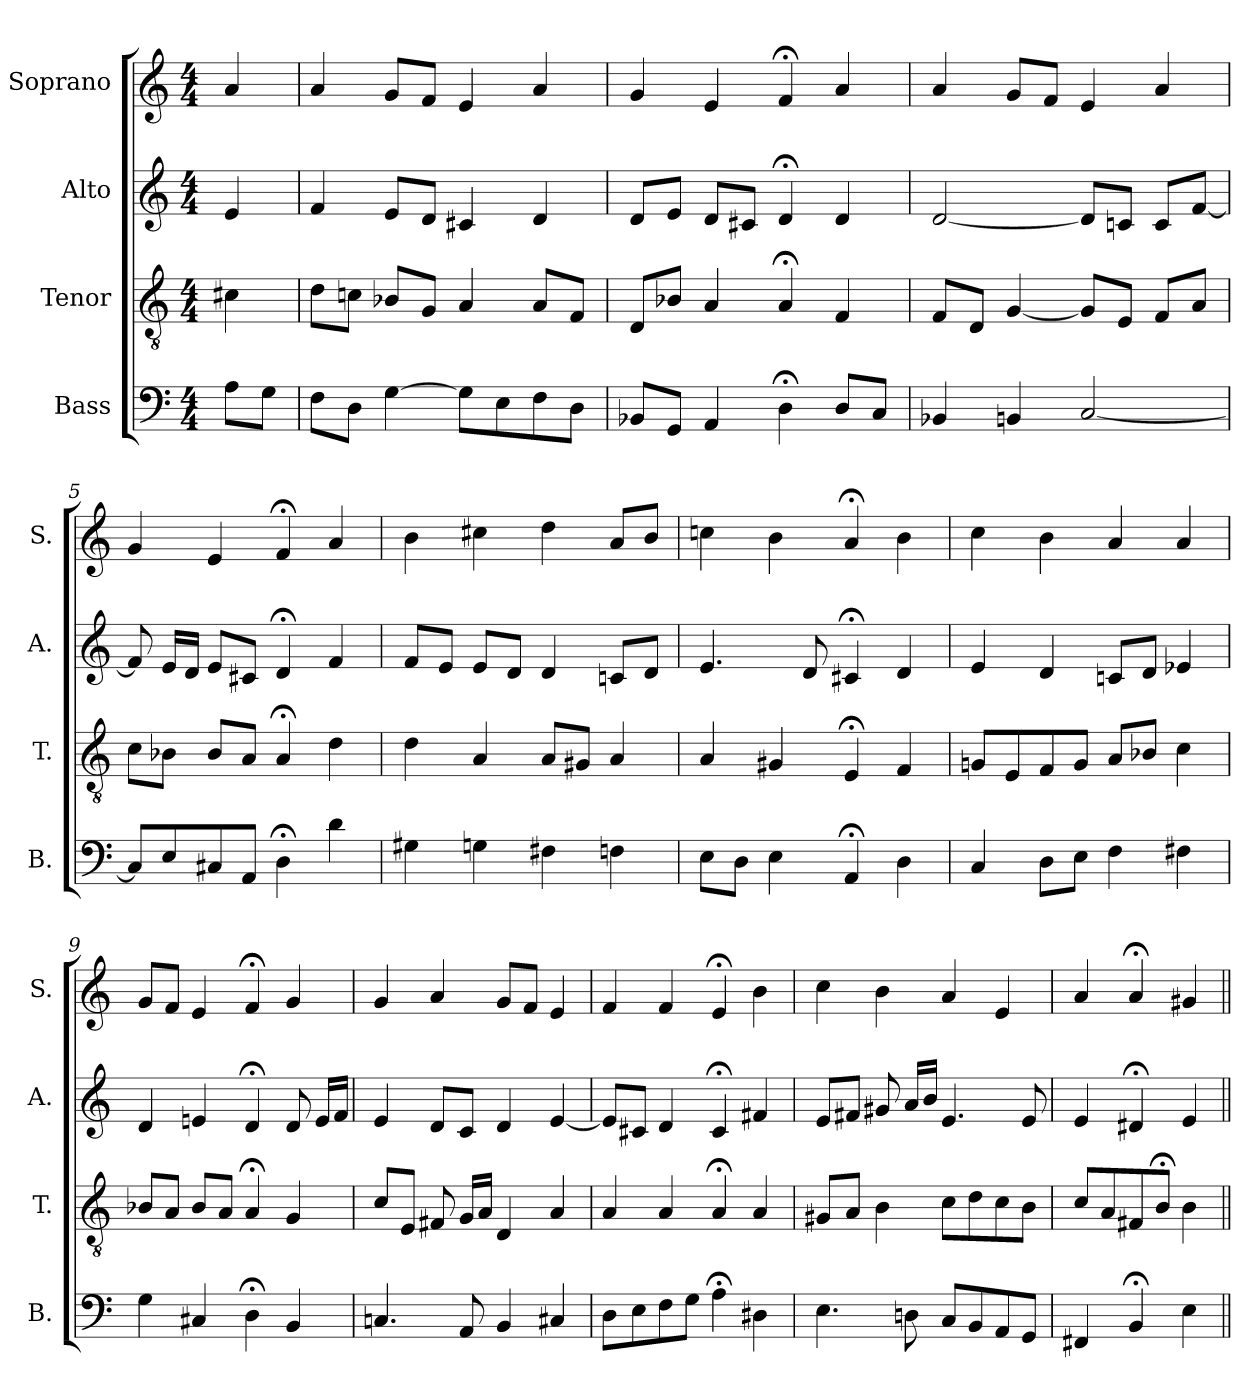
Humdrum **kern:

**kern	**kern	**kern	**kern
*part4	*part3	*part2	*part1
*staff4	*staff3	*staff2	*staff1
*I"Bass	*I"Tenor	*I"Alto	*I"Soprano
*I'B.	*I'T.	*I'A.	*I'S.
*clefF4	*clefGv2	*clefG2	*clefG2
*	*ITrd7c12	*	*
*k[]	*k[]	*k[]	*k[]
*C:	*C:	*C:	*C:
*M4/4	*M4/4	*M4/4	*M4/4
=1	=1	=1	=1
8A\L	4C#X\	4e/	4a/
8G\J	.	.	.
=2	=2	=2	=2
8F\L	8D\L	4f/	4a/
8D\J	8Cn\J	.	.
[4G\	8BB-X/L	8e/L	8g/L
.	8GG/J	8d/J	8f/J
8G\L]	4AA/	4c#X/	4e/
8E\	.	.	.
8F\	8AA/L	4d/	4a/
8D\J	8FF/J	.	.
=3	=3	=3	=3
8BB-X/L	8DD/L	8d/L	4g/
8GG/J	8BB-X/J	8e/J	.
4AA/	4AA/	8d/L	4e/
.	.	8c#X/J	.
4D;<\	4AA;</	4d;</	4f;</
8D/L	4FF/	4d/	4a/
8C/J	.	.	.
=4	=4	=4	=4
4BB-X/	8FF/L	[2d/	4a/
.	8DD/J	.	.
4BBn/	[4GG/	.	8g/L
.	.	.	8f/J
[2C/	8GG/L]	8d/L]	4e/
.	8EE/J	8cn/J	.
.	8FF/L	8c/L	4a/
.	8AA/J	[8f/J	.
!!LO:LB:g=z
=5	=5	=5	=5
8C/L]	8C\L	8f/]	4g/
8E/	8BB-X\J	16e/LL	.
.	.	16d/JJ	.
8C#X/	8BB-/L	8e/L	4e/
8AA/J	8AA/J	8c#X/J	.
4D;<\	4AA;</	4d;</	4f;</
4d\	4D\	4f/	4a/
=6	=6	=6	=6
4G#X\	4D\	8f/L	4b\
.	.	8e/J	.
4Gn\	4AA/	8e/L	4cc#X\
.	.	8d/J	.
4F#X\	8AA/L	4d/	4dd\
.	8GG#X/J	.	.
4Fn\	4AA/	8cn/L	8a/L
.	.	8d/J	8b/J
=7	=7	=7	=7
8E\L	4AA/	4.e/	4ccn\
8D\J	.	.	.
4E\	4GG#X/	.	4b\
.	.	8d/	.
4AA;</	4EE;</	4c#X;</	4a;</
4D\	4FF/	4d/	4b\
=8	=8	=8	=8
4C/	8GGn/L	4e/	4cc\
.	8EE/	.	.
8D\L	8FF/	4d/	4b\
8E\J	8GG/J	.	.
4F\	8AA/L	8cn/L	4a/
.	8BB-X/J	8d/J	.
4F#X\	4C\	4e-X/	4a/
!!LO:PB:g=z
=9	=9	=9	=9
4G\	8BB-X/L	4d/	8g/L
.	8AA/J	.	8f/J
4C#X/	8BB-/L	4en/	4e/
.	8AA/J	.	.
4D;<\	4AA;</	4d;</	4f;</
4BB/	4GG/	8d/	4g/
.	.	16e/LL	.
.	.	16f/JJ	.
=10	=10	=10	=10
4.Cn/	8C/L	4e/	4g/
.	8EE/J	.	.
.	8FF#X/	8d/L	4a/
8AA/	16GG/LL	8c/J	.
.	16AA/JJ	.	.
4BB/	4DD/	4d/	8g/L
.	.	.	8f/J
4C#X/	4AA/	[4e/	4e/
!!LO:LB:g=z
=11	=11	=11	=11
8D\L	4AA/	8e/L]	4f/
8E\	.	8c#X/J	.
8F\	4AA/	4d/	4f/
8G\J	.	.	.
4A;<\	4AA;</	4c#;</	4e;</
4D#X\	4AA/	4f#X/	4b\
=12	=12	=12	=12
4.E\	8GG#X/L	8e/L	4cc\
.	8AA/J	8f#X/J	.
.	4BB\	8g#X/	4b\
8Dn\	.	16a/LL	.
.	.	16b/JJ	.
8C/L	8C\L	4.e/	4a/
8BB/	8D\	.	.
8AA/	8C\	.	4e/
8GG/J	8BB\J	8e/	.
=13	=13	=13	=13
4FF#X/	8C/L	4e/	4a/
.	8AA/	.	.
4BB;</	8FF#X/	4d#X;</	4a;</
.	8BB;</J	.	.
4E\	4BB\	4e/	4g#X/
=||	=||	=||	=||
*-	*-	*-	*-
